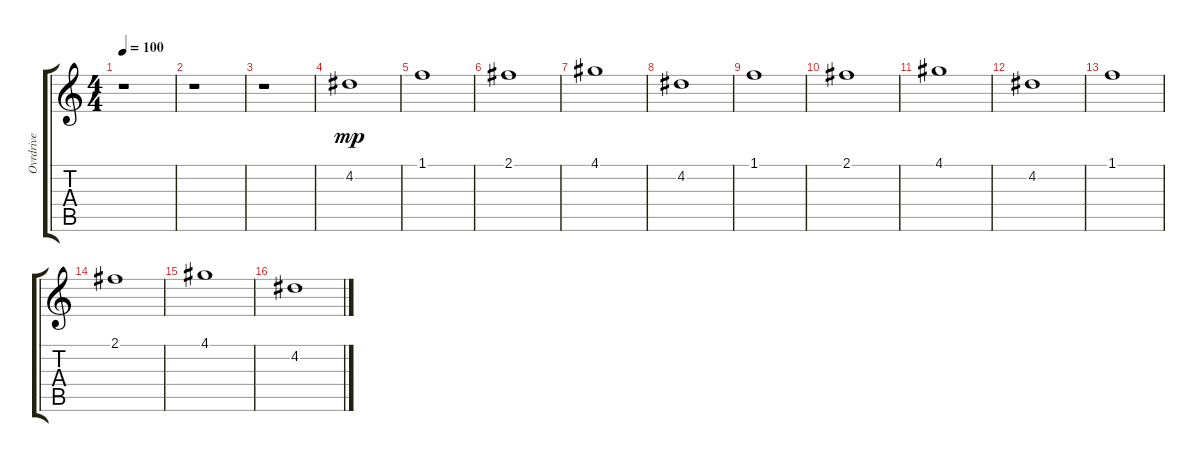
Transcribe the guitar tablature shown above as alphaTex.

\track ("Ovrdrive" "Ovrdrive") {instrument overdrivenguitar}
\staff {score tabs}
\tuning (E4 B3 G3 D3 A2 E2) {hide}
\ts (4 4)
\tempo 100
\clef g2
\ks c
r.1{dy mp} |
r.1 |
r.1 |
4.2.1 |
1.1.1 |
2.1.1 |
4.1.1 |
4.2.1 |
1.1.1 |
2.1.1 |
4.1.1 |
4.2.1 |
1.1.1 |
2.1.1 |
4.1.1 |
4.2.1
